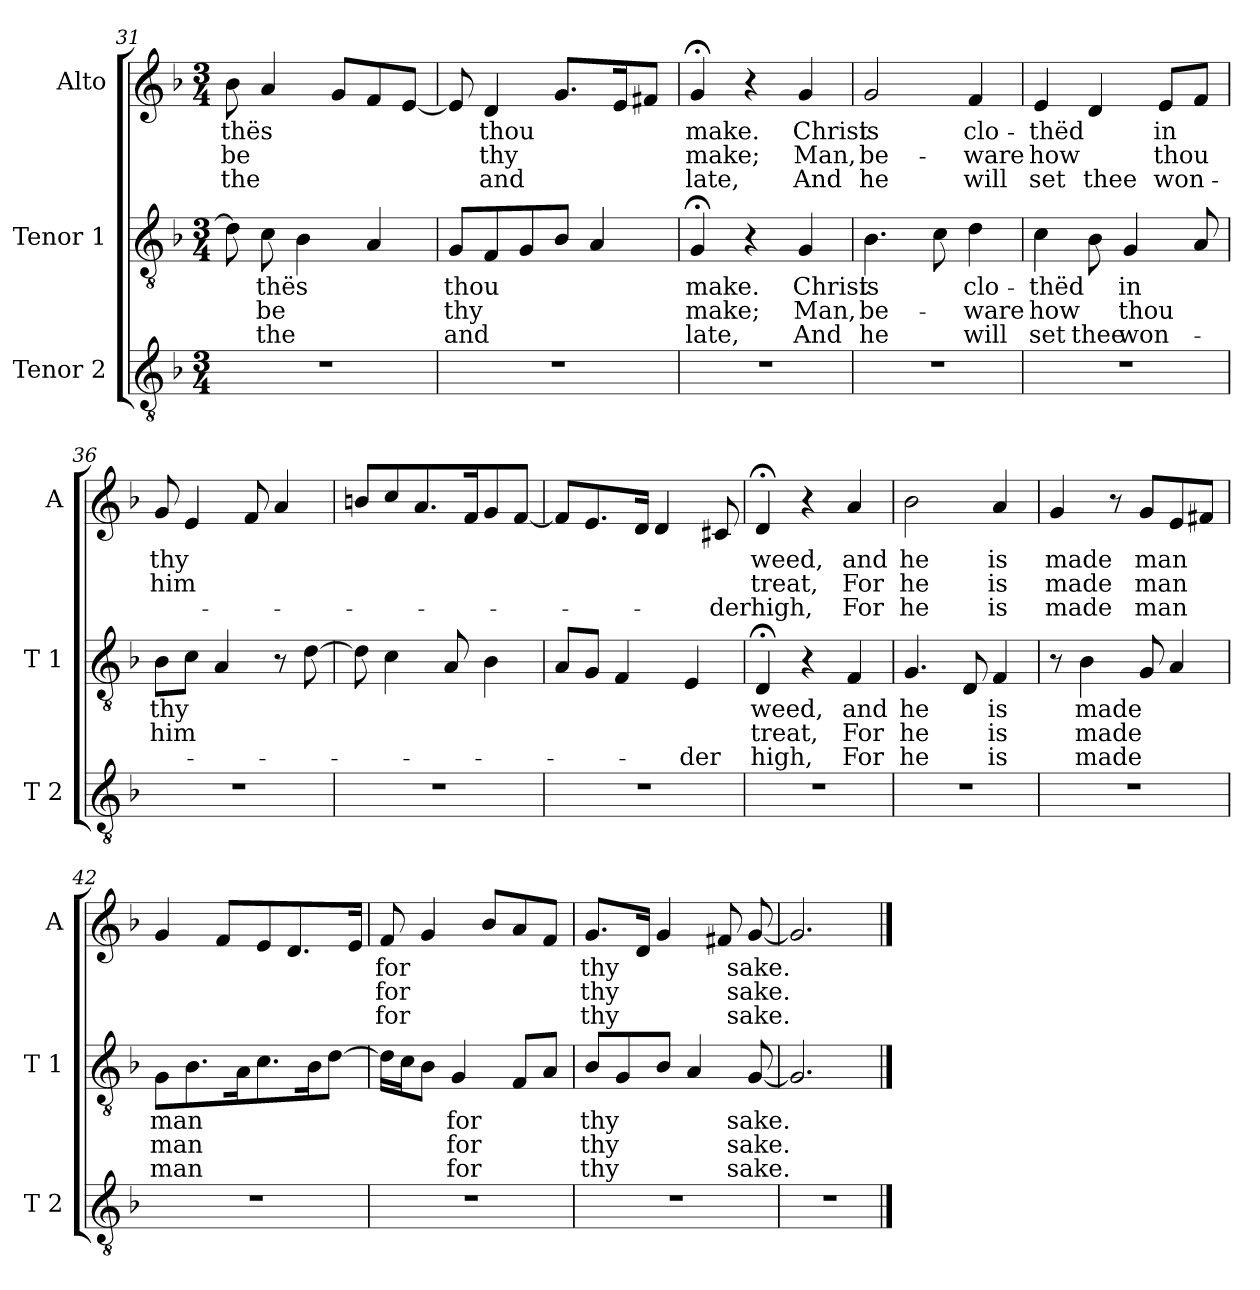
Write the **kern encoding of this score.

**kern	**kern	**text	**text	**text	**kern	**text	**text	**text
*part3	*part2	*part2	*part2	*part2	*part1	*part1	*part1	*part1
*staff3	*staff2	*staff2	*staff2	*staff2	*staff1	*staff1	*staff1	*staff1
*I"Tenor 2	*I"Tenor 1	*	*	*	*I"Alto	*	*	*
*I'T 2	*I'T 1	*	*	*	*I'A	*	*	*
*clefGv2	*clefGv2	*	*	*	*clefG2	*	*	*
*k[b-]	*k[b-]	*	*	*	*k[b-]	*	*	*
*F:	*F:	*	*	*	*F:	*	*	*
*M3/4	*M3/4	*	*	*	*M3/4	*	*	*
=31	=31	=31	=31	=31	=31	=31	=31	=31
!	!	!	!	!	!	!LO:LY:b	!LO:LY:b	!LO:LY:b
2.r	8d\]	.	.	.	8b-\	-thës	be	-the
!	!	!LO:LY:b	!LO:LY:b	!LO:LY:b	!	!	!	!
.	8c\	-thës	be	-the	4a/	.	.	.
.	4B-\	.	.	.	.	.	.	.
.	.	.	.	.	8g/L	.	.	.
.	4A/	.	.	.	8f/	.	.	.
.	.	.	.	.	[8e/J	.	.	.
=32	=32	=32	=32	=32	=32	=32	=32	=32
!	!	!LO:LY:b	!LO:LY:b	!LO:LY:b	!	!	!	!
2.r	8G/L	thou	thy	and	8e/]	.	.	.
!	!	!	!	!	!	!LO:LY:b	!LO:LY:b	!LO:LY:b
.	8F/	.	.	.	4d/	thou	thy	and
.	8G/	.	.	.	.	.	.	.
.	8B-/J	.	.	.	8.g/L	.	.	.
.	4A/	.	.	.	.	.	.	.
.	.	.	.	.	16e/k	.	.	.
.	.	.	.	.	8f#X/J	.	.	.
=33	=33	=33	=33	=33	=33	=33	=33	=33
!	!	!LO:LY:b	!LO:LY:b	!LO:LY:b	!	!LO:LY:b	!LO:LY:b	!LO:LY:b
2.r	4G;</	make.	make;	late,	4g;</	make.	make;	late,
.	4r	.	.	.	4r	.	.	.
!	!	!LO:LY:b	!LO:LY:b	!LO:LY:b	!	!LO:LY:b	!LO:LY:b	!LO:LY:b
.	4G/	Christ	Man,	And	4g/	Christ	Man,	And
!!LO:PB:g=z
=34	=34	=34	=34	=34	=34	=34	=34	=34
!	!	!LO:LY:b	!LO:LY:b	!LO:LY:b	!	!LO:LY:b	!LO:LY:b	!LO:LY:b
2.r	4.B-\	is	be-	he	2g/	is	be-	he
.	8c\	.	.	.	.	.	.	.
!	!	!LO:LY:b	!LO:LY:b	!LO:LY:b	!	!LO:LY:b	!LO:LY:b	!LO:LY:b
.	4d\	clo-	-ware	will	4f/	clo-	-ware	will
=35	=35	=35	=35	=35	=35	=35	=35	=35
!	!	!LO:LY:b	!LO:LY:b	!LO:LY:b	!	!LO:LY:b	!LO:LY:b	!LO:LY:b
2.r	4c\	-thëd	how	set	4e/	-thëd	how	set
!	!	!	!	!LO:LY:b	!	!	!	!LO:LY:b
.	8B-\	.	.	thee	4d/	.	.	thee
!	!	!LO:LY:b	!LO:LY:b	!LO:LY:b	!	!	!	!
.	4G/	in	thou	won-	.	.	.	.
!	!	!	!	!	!	!LO:LY:b	!LO:LY:b	!LO:LY:b
.	.	.	.	.	8e/L	in	thou	won-
.	8A/	.	.	.	8f/J	.	.	.
=36	=36	=36	=36	=36	=36	=36	=36	=36
!	!	!LO:LY:b	!LO:LY:b	!	!	!LO:LY:b	!LO:LY:b	!
2.r	8B-\L	thy	him	.	8g/	thy	him	.
.	8c\J	.	.	.	4e/	.	.	.
.	4A/	.	.	.	.	.	.	.
.	.	.	.	.	8f/	.	.	.
.	8r	.	.	.	4a/	.	.	.
.	[8d\	.	.	.	.	.	.	.
=37	=37	=37	=37	=37	=37	=37	=37	=37
2.r	8d\]	.	.	.	8bn/L	.	.	.
.	4c\	.	.	.	8cc/	.	.	.
.	.	.	.	.	8.a/	.	.	.
.	8A/	.	.	.	.	.	.	.
.	.	.	.	.	16f/k	.	.	.
.	4B-\	.	.	.	8g/	.	.	.
.	.	.	.	.	[8f/J	.	.	.
=38	=38	=38	=38	=38	=38	=38	=38	=38
2.r	8A/L	.	.	.	8f/L]	.	.	.
.	8G/J	.	.	.	8.e/	.	.	.
.	4F/	.	.	.	.	.	.	.
.	.	.	.	.	16d/Jk	.	.	.
.	.	.	.	.	4d/	.	.	.
!	!	!	!	!LO:LY:b	!	!	!	!
.	4E/	.	.	-der	.	.	.	.
!	!	!	!	!	!	!	!	!LO:LY:b
.	.	.	.	.	8c#X/	.	.	-der
=39	=39	=39	=39	=39	=39	=39	=39	=39
!	!	!LO:LY:b	!LO:LY:b	!LO:LY:b	!	!LO:LY:b	!LO:LY:b	!LO:LY:b
2.r	4D;</	weed,	treat,	high,	4d;</	weed,	treat,	high,
.	4r	.	.	.	4r	.	.	.
!	!	!LO:LY:b	!LO:LY:b	!LO:LY:b	!	!LO:LY:b	!LO:LY:b	!LO:LY:b
.	4F/	and	For	For	4a/	and	For	For
!!LO:LB:g=z
=40	=40	=40	=40	=40	=40	=40	=40	=40
!	!	!LO:LY:b	!LO:LY:b	!LO:LY:b	!	!LO:LY:b	!LO:LY:b	!LO:LY:b
2.r	4.G/	he	he	he	2b-\	he	he	he
.	8D/	.	.	.	.	.	.	.
!	!	!LO:LY:b	!LO:LY:b	!LO:LY:b	!	!LO:LY:b	!LO:LY:b	!LO:LY:b
.	4F/	is	is	is	4a/	is	is	is
=41	=41	=41	=41	=41	=41	=41	=41	=41
!	!	!	!	!	!	!LO:LY:b	!LO:LY:b	!LO:LY:b
2.r	8r	.	.	.	4g/	made	made	made
!	!	!LO:LY:b	!LO:LY:b	!LO:LY:b	!	!	!	!
.	4B-\	made	made	made	.	.	.	.
.	.	.	.	.	8r	.	.	.
!	!	!	!	!	!	!LO:LY:b	!LO:LY:b	!LO:LY:b
.	8G/	.	.	.	8g/L	man	man	man
.	4A/	.	.	.	8e/	.	.	.
.	.	.	.	.	8f#X/J	.	.	.
=42	=42	=42	=42	=42	=42	=42	=42	=42
!	!	!LO:LY:b	!LO:LY:b	!LO:LY:b	!	!	!	!
2.r	8G\L	man	man	man	4g/	.	.	.
.	8.B-\	.	.	.	.	.	.	.
.	.	.	.	.	8f/L	.	.	.
.	16A\k	.	.	.	.	.	.	.
.	8.c\	.	.	.	8e/	.	.	.
.	.	.	.	.	8.d/	.	.	.
.	16B-\k	.	.	.	.	.	.	.
.	[8d\J	.	.	.	.	.	.	.
.	.	.	.	.	16e/Jk	.	.	.
=43	=43	=43	=43	=43	=43	=43	=43	=43
!	!	!	!	!	!	!LO:LY:b	!LO:LY:b	!LO:LY:b
2.r	16d\LL]	.	.	.	8f/	for	for	for
.	16c\J	.	.	.	.	.	.	.
.	8B-\J	.	.	.	4g/	.	.	.
!	!	!LO:LY:b	!LO:LY:b	!LO:LY:b	!	!	!	!
.	4G/	for	for	for	.	.	.	.
.	.	.	.	.	8b-/L	.	.	.
.	8F/L	.	.	.	8a/	.	.	.
.	8A/J	.	.	.	8f/J	.	.	.
=44	=44	=44	=44	=44	=44	=44	=44	=44
!	!	!LO:LY:b	!LO:LY:b	!LO:LY:b	!	!LO:LY:b	!LO:LY:b	!LO:LY:b
2.r	8B-/L	thy	thy	thy	8.g/L	thy	thy	thy
.	8G/	.	.	.	.	.	.	.
.	.	.	.	.	16d/Jk	.	.	.
.	8B-/J	.	.	.	4g/	.	.	.
.	4A/	.	.	.	.	.	.	.
.	.	.	.	.	8f#X/	.	.	.
!	!	!LO:LY:b	!LO:LY:b	!LO:LY:b	!	!LO:LY:b	!LO:LY:b	!LO:LY:b
.	[8G/	sake.	sake.	sake.	[8g/	sake.	sake.	sake.
=45	=45	=45	=45	=45	=45	=45	=45	=45
2.r	2.G/]	.	.	.	2.g/]	.	.	.
==	==	==	==	==	==	==	==	==
*-	*-	*-	*-	*-	*-	*-	*-	*-
